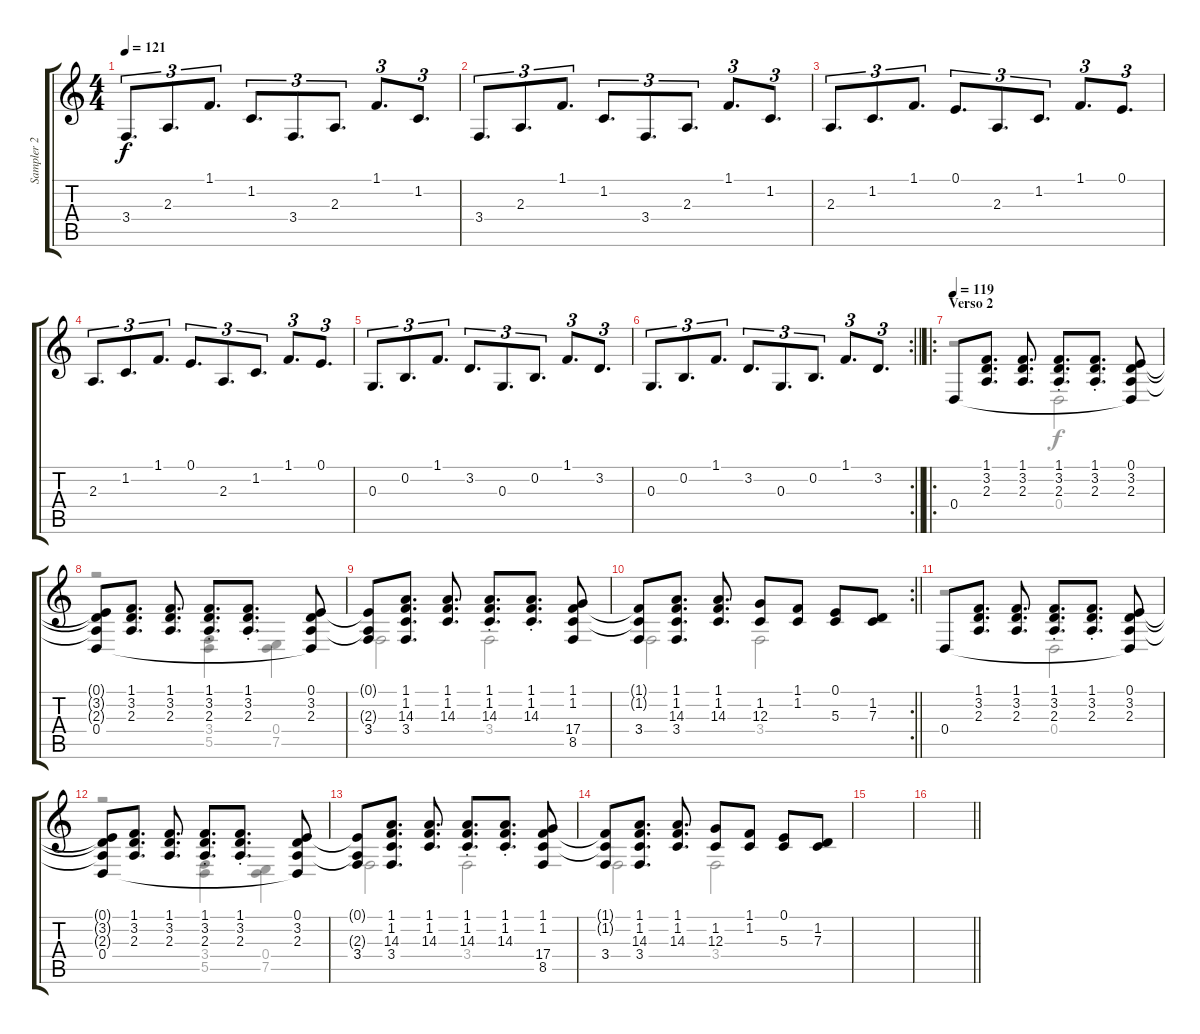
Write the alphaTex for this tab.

\track ("Sampler 2" "Sampler 2") {instrument electricgrandpiano}
\staff {score tabs}
\tuning (E4 B3 G3 D3 A2 E2) {hide}
\voice
\ts (4 4)
\tempo 121
\clef g2
\ks c
3.4.8{d tu (3 2) dy f} 2.3.8{d tu (3 2)} 1.1.8{d tu (3 2)} 1.2.8{d tu (3 2)} 3.4.8{d tu (3 2)} 2.3.8{d tu (3 2)} 1.1.8{d tu (3 2)} 1.2.8{d tu (3 2)} |
3.4.8{d tu (3 2)} 2.3.8{d tu (3 2)} 1.1.8{d tu (3 2)} 1.2.8{d tu (3 2)} 3.4.8{d tu (3 2)} 2.3.8{d tu (3 2)} 1.1.8{d tu (3 2)} 1.2.8{d tu (3 2)} |
2.3.8{d tu (3 2)} 1.2.8{d tu (3 2)} 1.1.8{d tu (3 2)} 0.1.8{d tu (3 2)} 2.3.8{d tu (3 2)} 1.2.8{d tu (3 2)} 1.1.8{d tu (3 2)} 0.1.8{d tu (3 2)} |
2.3.8{d tu (3 2)} 1.2.8{d tu (3 2)} 1.1.8{d tu (3 2)} 0.1.8{d tu (3 2)} 2.3.8{d tu (3 2)} 1.2.8{d tu (3 2)} 1.1.8{d tu (3 2)} 0.1.8{d tu (3 2)} |
0.3.8{d tu (3 2)} 0.2.8{d tu (3 2)} 1.1.8{d tu (3 2)} 3.2.8{d tu (3 2)} 0.3.8{d tu (3 2)} 0.2.8{d tu (3 2)} 1.1.8{d tu (3 2)} 3.2.8{d tu (3 2)} |
\rc 2
\barLineRight lightlight
0.3.8{d tu (3 2)} 0.2.8{d tu (3 2)} 1.1.8{d tu (3 2)} 3.2.8{d tu (3 2)} 0.3.8{d tu (3 2)} 0.2.8{d tu (3 2)} 1.1.8{d tu (3 2)} 3.2.8{d tu (3 2)} |
\ro
\section ("" "Verso 2")
\tempo 119
0.4.8{volume 10 balance 9 instrument electricgrandpiano} (1.1 3.2 2.3).8{d} (1.1 3.2 2.3).8{d} (1.1{st} 3.2{st} 2.3{st}).8{d} (1.1{st} 3.2{st} 2.3{st}).8{d} (0.1 3.2 2.3 0.4{t}).8 |
(0.1{t} 3.2{t} 2.3{t} 0.4).8 (1.1 3.2 2.3).8{d} (1.1 3.2 2.3).8{d} (1.1{st} 3.2{st} 2.3{st}).8{d} (1.1{st} 3.2{st} 2.3{st}).8{d} (0.1 3.2 2.3 0.4{t}).8 |
(0.1{t} 2.3{t} 3.4).8 (1.1 1.2 14.3 3.4).8{d} (1.1 1.2 14.3).8{d} (1.1{st} 1.2{st} 14.3{st}).8{d} (1.1{st} 1.2{st} 14.3{st}).8{d} (1.1 1.2 17.4 8.5).8 |
\rc 2
\barLineRight lightlight
(1.1{t} 1.2{t} 3.4).8 (1.1 1.2 14.3 3.4).8{d} (1.1 1.2 14.3).8{d} (1.2 12.3).8 (1.1 1.2).8 (0.1 5.3).8 (1.2 7.3).8 |
0.4.8{volume 10 balance 9 instrument electricgrandpiano} (1.1 3.2 2.3).8{d} (1.1 3.2 2.3).8{d} (1.1{st} 3.2{st} 2.3{st}).8{d} (1.1{st} 3.2{st} 2.3{st}).8{d} (0.1 3.2 2.3 0.4{t}).8 |
(0.1{t} 3.2{t} 2.3{t} 0.4).8 (1.1 3.2 2.3).8{d} (1.1 3.2 2.3).8{d} (1.1{st} 3.2{st} 2.3{st}).8{d} (1.1{st} 3.2{st} 2.3{st}).8{d} (0.1 3.2 2.3 0.4{t}).8 |
(0.1{t} 2.3{t} 3.4).8 (1.1 1.2 14.3 3.4).8{d} (1.1 1.2 14.3).8{d} (1.1{st} 1.2{st} 14.3{st}).8{d} (1.1{st} 1.2{st} 14.3{st}).8{d} (1.1 1.2 17.4 8.5).8 |
(1.1{t} 1.2{t} 3.4).8 (1.1 1.2 14.3 3.4).8{d} (1.1 1.2 14.3).8{d} (1.2 12.3).8 (1.1 1.2).8 (0.1 5.3).8 (1.2 7.3).8 |
|
\barLineRight lightlight
\voice
\clef g2
\ottava regular
\simile none
\ks c
|
|
|
|
|
\barLineRight lightlight
|
r.2 0.4.2 |
r.2 (3.4 5.5).4 (0.4 7.5).4 |
3.4.2 3.4.2 |
\barLineRight lightlight
3.4.2 3.4.2 |
r.2 0.4.2 |
r.2 (3.4 5.5).4 (0.4 7.5).4 |
3.4.2 3.4.2 |
3.4.2 3.4.2 |
|
\barLineRight lightlight
